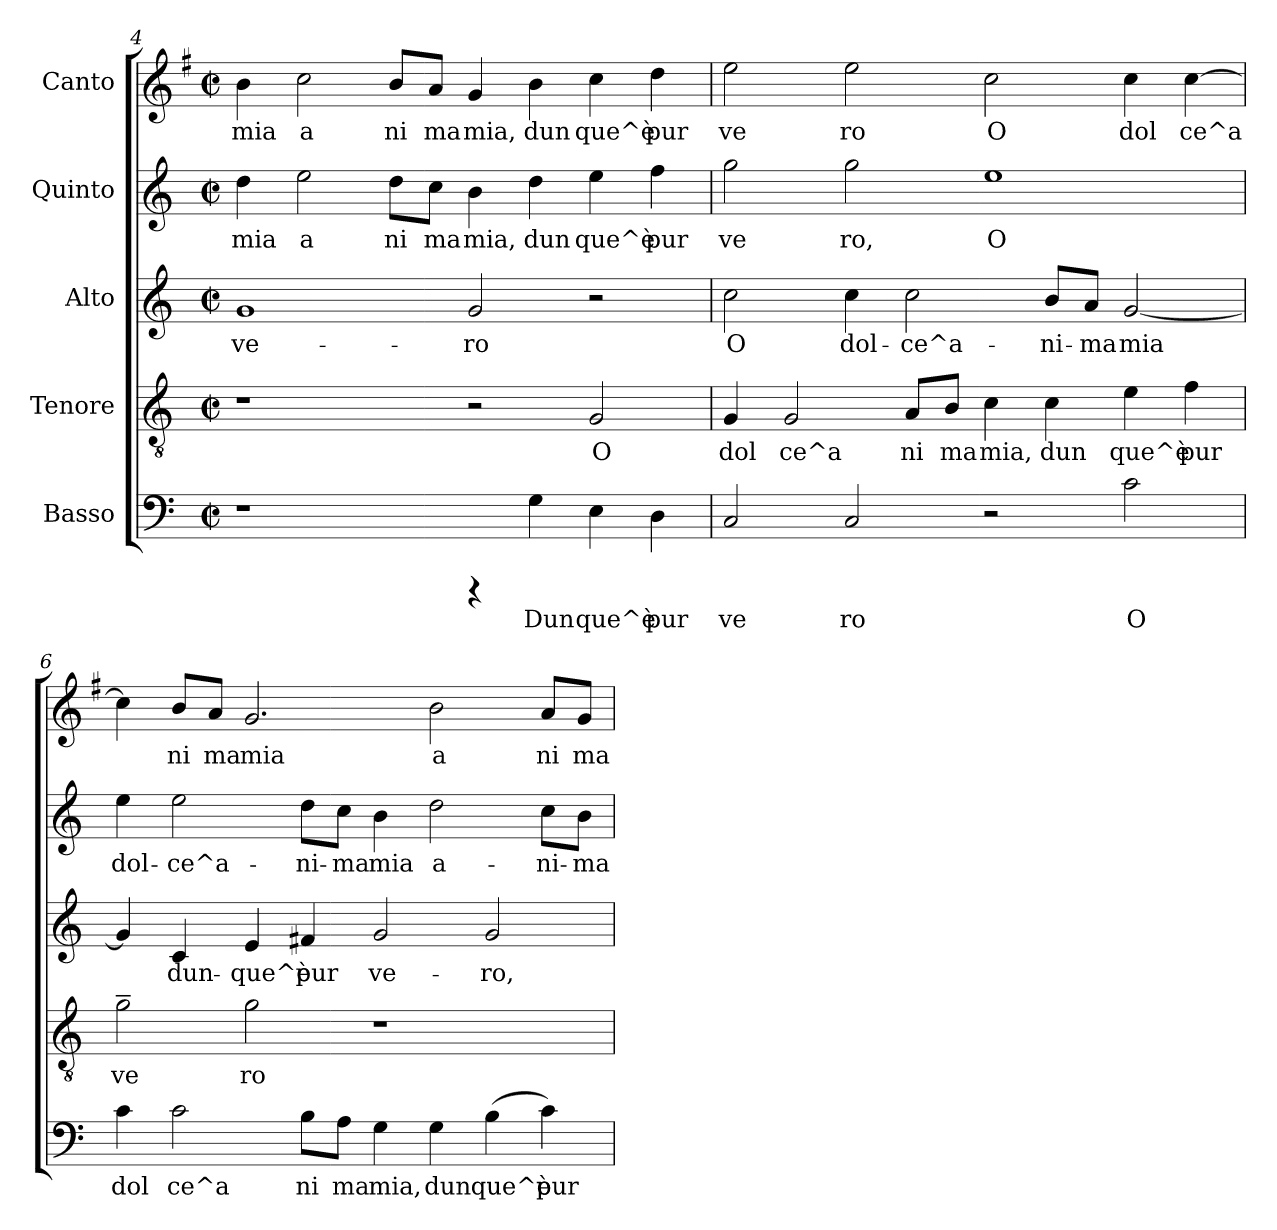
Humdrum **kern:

**kern	**text	**kern	**text	**kern	**text	**kern	**text	**kern	**text
*part5	*part5	*part4	*part4	*part3	*part3	*part2	*part2	*part1	*part1
*staff5	*staff5	*staff4	*staff4	*staff3	*staff3	*staff2	*staff2	*staff1	*staff1
*I"Basso	*	*I"Tenore	*	*I"Alto	*	*I"Quinto	*	*I"Canto	*
*clefF4	*	*clefGv2	*	*clefG2	*	*clefG2	*	*clefG2	*
*	*	*	*	*	*	*	*	*ITrd-3c-5	*
*k[]	*	*k[]	*	*k[]	*	*k[]	*	*k[]	*
*C:	*	*C:	*	*C:	*	*C:	*	*C:	*
*M2/2	*	*M2/2	*	*M2/2	*	*M2/2	*	*M2/2	*
*met(c|)	*	*met(c|)	*	*met(c|)	*	*met(c|)	*	*met(c|)	*
=4	=4	=4	=4	=4	=4	=4	=4	=4	=4
!	!	!	!	!	!LO:LY:b:cj	!	!LO:LY:b:cj	!	!LO:LY:b:cj
1r	.	1r	.	1g	ve-	4dd\	mia	4ee\	mia
!	!	!	!	!	!	!	!LO:LY:b:cj	!	!LO:LY:b:cj
.	.	.	.	.	.	2ee\	a	2ff\	a
!	!	!	!	!	!	!	!LO:LY:b:cj	!	!LO:LY:b:cj
.	.	.	.	.	.	8dd\L	ni	8ee/L	ni
!	!	!	!	!	!	!	!LO:LY:b:cj	!	!LO:LY:b:cj
.	.	.	.	.	.	8cc\J	ma	8dd/J	ma
!	!	!	!	!	!LO:LY:b:cj	!	!LO:LY:b:cj	!	!LO:LY:b:cj
4rCCC	.	2r	.	2g/	-ro	4b\	mia,	4cc/	mia,
!	!LO:LY:b:cj	!	!	!	!	!	!LO:LY:b:cj	!	!LO:LY:b:cj
4G\	Dun	.	.	.	.	4dd\	dun	4ee\	dun
!	!LO:LY:b:cj	!	!LO:LY:b:cj	!	!	!	!LO:LY:b:cj	!	!LO:LY:b:cj
4E\	que^è	2G/	O	2r	.	4ee\	que^è	4ff\	que^è
!	!LO:LY:b:cj	!	!	!	!	!	!LO:LY:b:cj	!	!LO:LY:b:cj
4D\	pur	.	.	.	.	4ff\	pur	4gg\	pur
=5	=5	=5	=5	=5	=5	=5	=5	=5	=5
!	!LO:LY:b:cj	!	!LO:LY:b:cj	!	!LO:LY:b:cj	!	!LO:LY:b:cj	!	!LO:LY:b:cj
2C/	ve	4G/	dol	2cc\	O	2gg\	ve	2aa\	ve
!	!	!	!LO:LY:b:cj	!	!	!	!	!	!
.	.	2G/	ce^a	.	.	.	.	.	.
!	!LO:LY:b:cj	!	!	!	!LO:LY:b:cj	!	!LO:LY:b:cj	!	!LO:LY:b:cj
2C/	ro	.	.	4cc\	dol-	2gg\	ro,	2aa\	ro
!	!	!	!LO:LY:b:cj	!	!LO:LY:b:cj	!	!	!	!
.	.	8A/L	ni	2cc\	-ce^a-	.	.	.	.
!	!	!	!LO:LY:b:cj	!	!	!	!	!	!
.	.	8B/J	ma	.	.	.	.	.	.
!	!	!	!LO:LY:b:cj	!	!	!	!LO:LY:b:cj	!	!LO:LY:b:cj
2r	.	4c\	mia,	.	.	1ee	O	2ff\	O
!	!	!	!LO:LY:b:cj	!	!LO:LY:b:cj	!	!	!	!
.	.	4c\	dun	8b/L	-ni-	.	.	.	.
!	!	!	!	!	!LO:LY:b:cj	!	!	!	!
.	.	.	.	8a/J	-ma	.	.	.	.
!	!LO:LY:b:cj	!	!LO:LY:b:cj	!	!LO:LY:b:cj	!	!	!	!LO:LY:b:cj
2c\	O	4e\	que^è	[<2g/	mia	.	.	4ff\	dol
!	!	!	!LO:LY:b:cj	!	!	!	!	!	!LO:LY:b:cj
.	.	4f\	pur	.	.	.	.	[<4ff\	ce^a
!!LO:PB:g=z
=6	=6	=6	=6	=6	=6	=6	=6	=6	=6
!	!LO:LY:b:cj	!	!LO:LY:b:cj	!	!LO:LY:b:cj	!	!LO:LY:b:cj	!	!LO:LY:b:cj
4c\	dol	2g~>\	ve	4g/]	.	4ee\	dol-	4ff\]	.
!	!LO:LY:b:cj	!	!	!	!LO:LY:b:cj	!	!LO:LY:b:cj	!	!LO:LY:b:cj
2c\	ce^a	.	.	4c/	dun-	2ee\	-ce^a-	8ee/L	ni
!	!	!	!	!	!	!	!	!	!LO:LY:b:cj
.	.	.	.	.	.	.	.	8dd/J	ma
!	!	!	!LO:LY:b:cj	!	!LO:LY:b:cj	!	!	!	!LO:LY:b:cj
.	.	2g\	ro	4e/	-que^è	.	.	2.cc/	mia
!	!LO:LY:b:cj	!	!	!	!LO:LY:b:cj	!	!LO:LY:b:cj	!	!
8B\L	ni	.	.	4f#X/	pur	8dd\L	-ni-	.	.
!	!LO:LY:b:cj	!	!	!	!	!	!LO:LY:b:cj	!	!
8A\J	ma	.	.	.	.	8cc\J	-ma	.	.
!	!LO:LY:b:cj	!	!	!	!LO:LY:b:cj	!	!LO:LY:b:cj	!	!
4G\	mia,	1r	.	2g/	ve-	4b\	mia	.	.
!	!LO:LY:b:cj	!	!	!	!	!	!LO:LY:b:cj	!	!LO:LY:b:cj
4G\	dun	.	.	.	.	2dd\	a-	2ee\	a
!	!LO:LY:b:cj	!	!	!	!LO:LY:b:cj	!	!	!	!
(<4B\	que^è	.	.	2g/	-ro,	.	.	.	.
!	!LO:LY:b:cj	!	!	!	!	!	!LO:LY:b:cj	!	!LO:LY:b:cj
4c\)	pur	.	.	.	.	8cc\L	-ni-	8dd/L	ni
!	!	!	!	!	!	!	!LO:LY:b:cj	!	!LO:LY:b:cj
.	.	.	.	.	.	8b\J	-ma	8cc/J	ma
=	=	=	=	=	=	=	=	=	=
*-	*-	*-	*-	*-	*-	*-	*-	*-	*-
